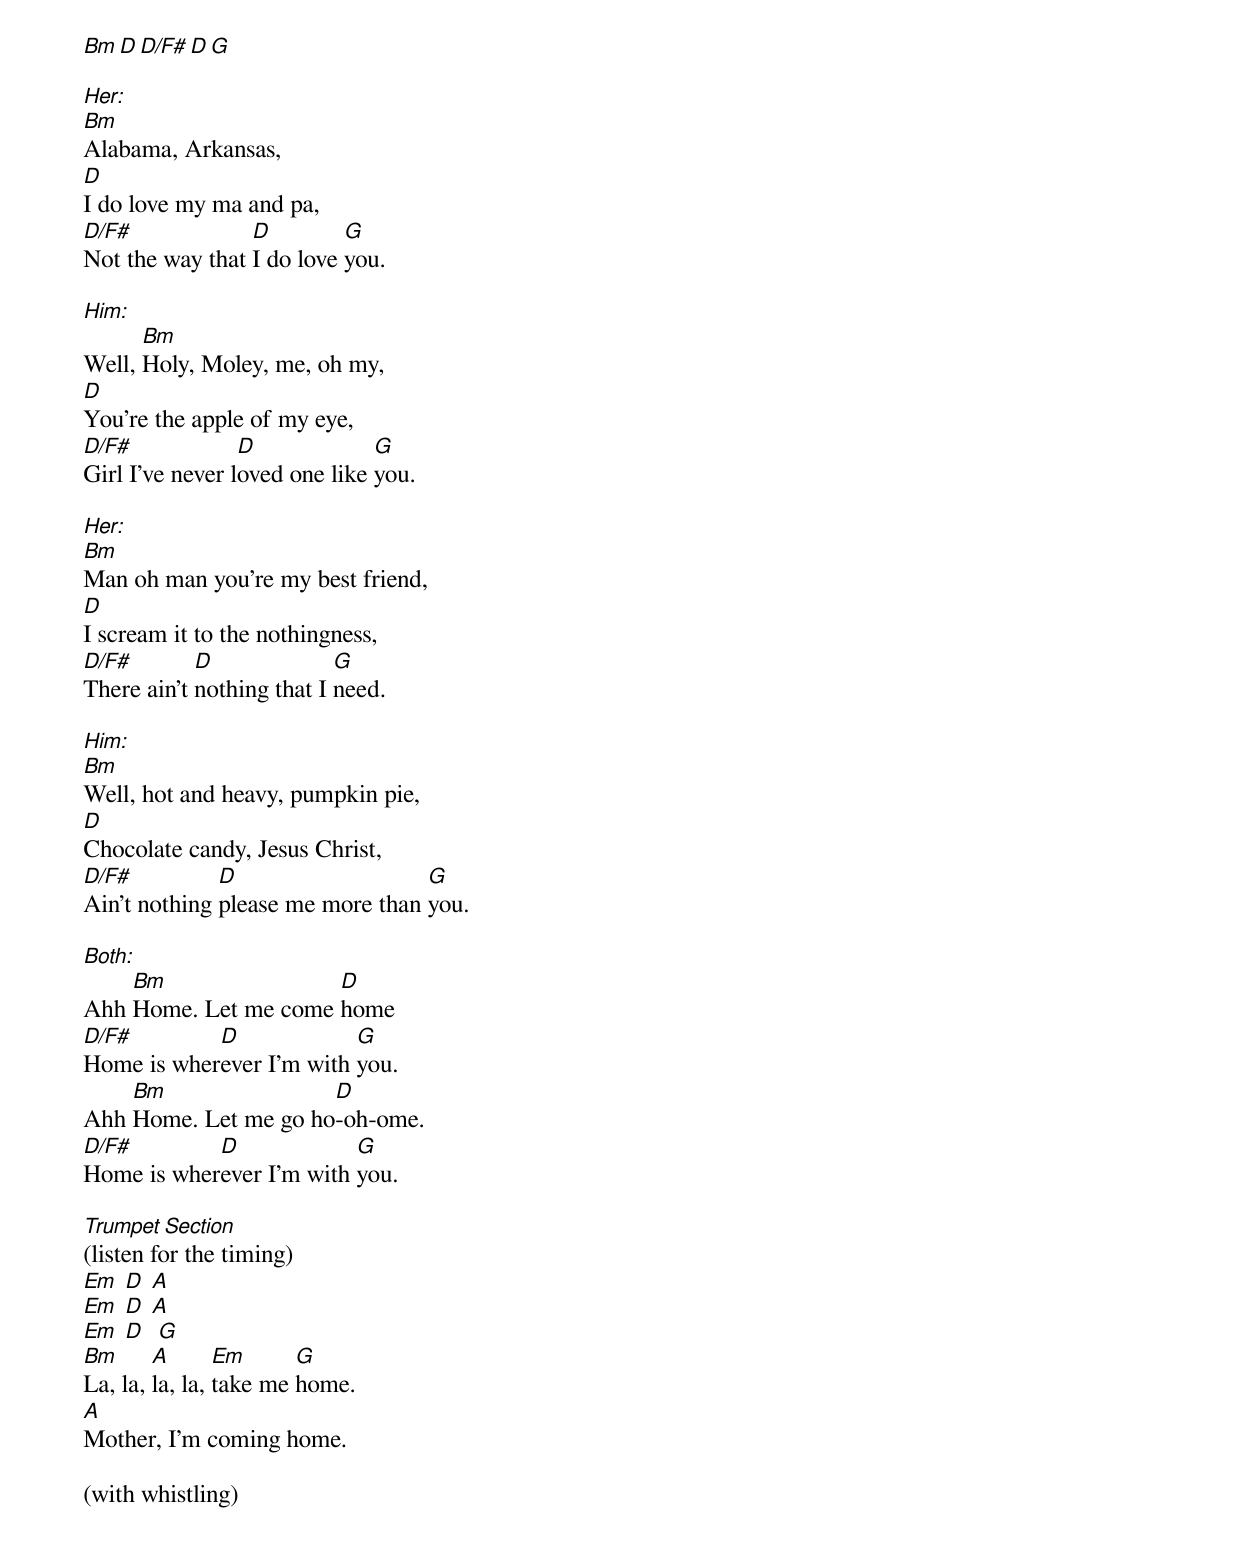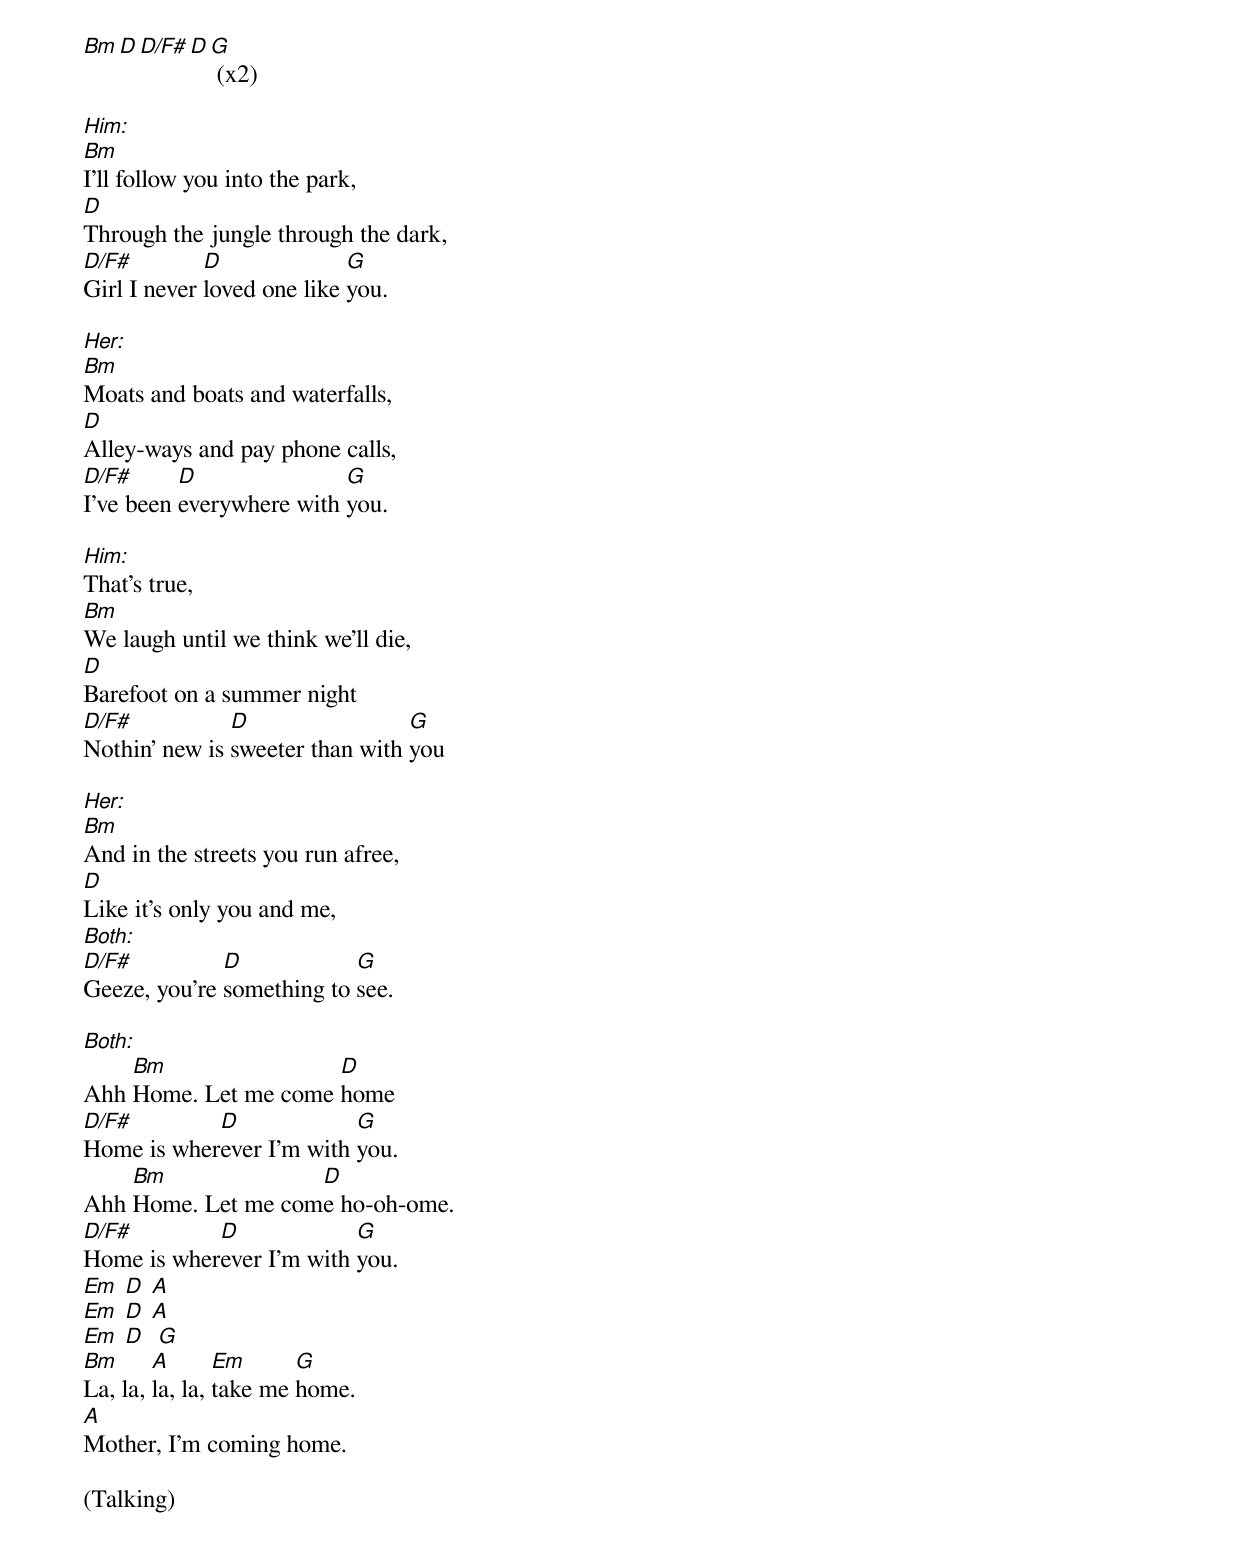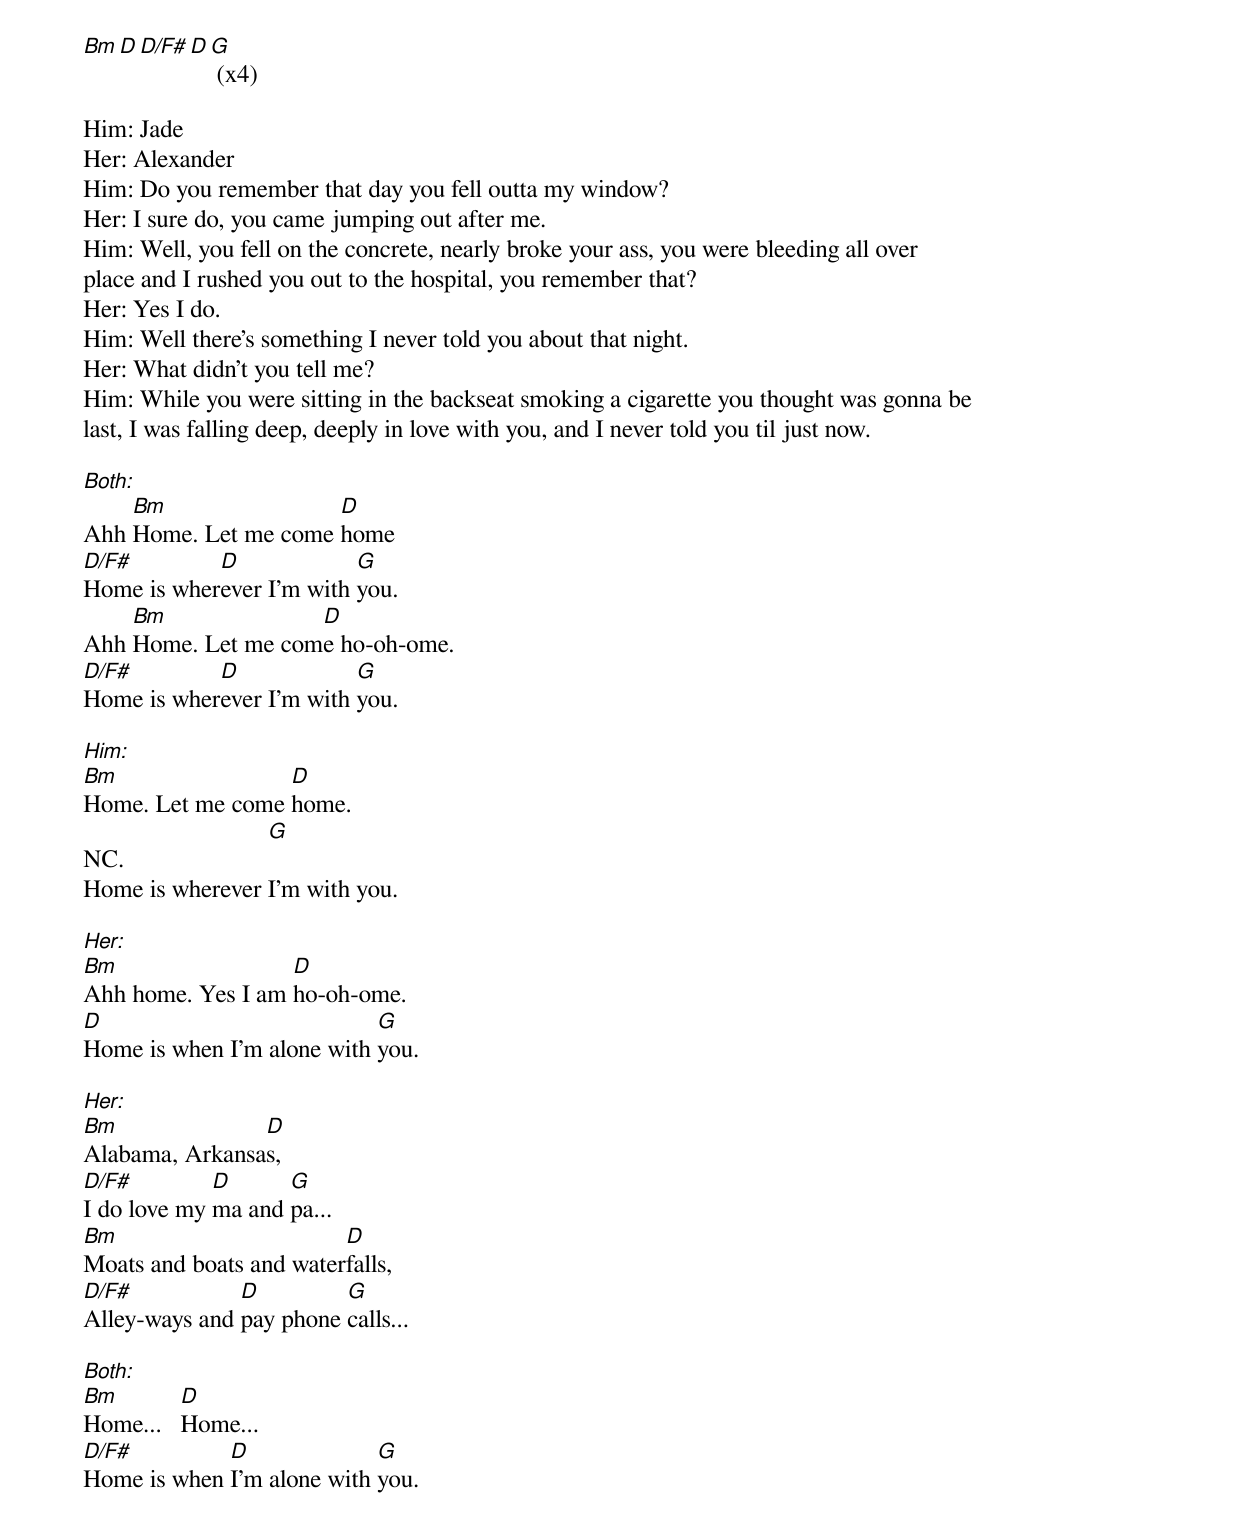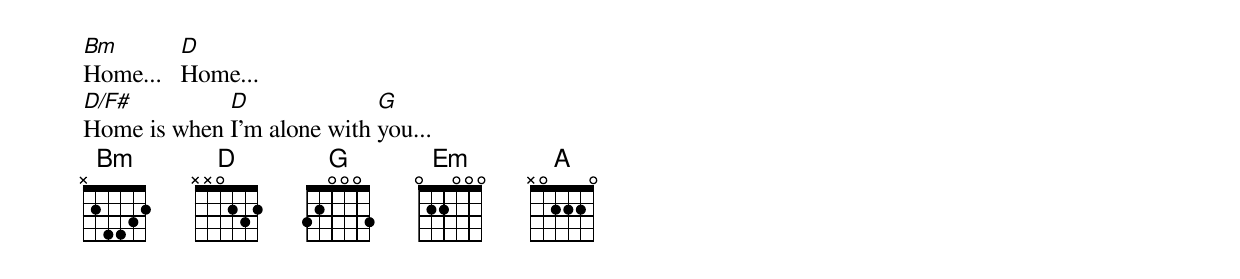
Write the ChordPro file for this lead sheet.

[Bm][D][D/F#][D][G]

[Her:]
[Bm]Alabama, Arkansas,
[D]I do love my ma and pa,
[D/F#]Not the way that [D]I do love [G]you.

[Him:]
Well, [Bm]Holy, Moley, me, oh my,
[D]You're the apple of my eye,
[D/F#]Girl I've never l[D]oved one like [G]you.

[Her:]
[Bm]Man oh man you're my best friend,
[D]I scream it to the nothingness,
[D/F#]There ain't [D]nothing that I [G]need.

[Him:]
[Bm]Well, hot and heavy, pumpkin pie,
[D]Chocolate candy, Jesus Christ,
[D/F#]Ain't nothing [D]please me more than [G]you.

[Both:]
Ahh [Bm]Home. Let me come [D]home
[D/F#]Home is wher[D]ever I'm with [G]you.
Ahh [Bm]Home. Let me go ho[D]-oh-ome.
[D/F#]Home is wher[D]ever I'm with [G]you.

[Trumpet Section]
(listen for the timing)
[Em] [D] [A]
[Em] [D] [A]
[Em] [D]  [G]
[Bm]La, la, [A]la, la, [Em]take me [G]home.
[A]Mother, I'm coming home.

(with whistling)
[Bm][D][D/F#][D][G] (x2)

[Him:]
[Bm]I'll follow you into the park,
[D]Through the jungle through the dark,
[D/F#]Girl I never [D]loved one like [G]you.

[Her:]
[Bm]Moats and boats and waterfalls,
[D]Alley-ways and pay phone calls,
[D/F#]I've been [D]everywhere with [G]you.

[Him:]
That's true,
[Bm]We laugh until we think we’ll die,
[D]Barefoot on a summer night
[D/F#]Nothin’ new is [D]sweeter than with [G]you

[Her:]
[Bm]And in the streets you run afree,
[D]Like it's only you and me,
[Both:]
[D/F#]Geeze, you're [D]something to [G]see.

[Both:]
Ahh [Bm]Home. Let me come [D]home
[D/F#]Home is wher[D]ever I'm with [G]you.
Ahh [Bm]Home. Let me com[D]e ho-oh-ome.
[D/F#]Home is wher[D]ever I'm with [G]you.
[Em] [D] [A]
[Em] [D] [A]
[Em] [D]  [G]
[Bm]La, la, [A]la, la, [Em]take me [G]home.
[A]Mother, I'm coming home.

(Talking)
[Bm][D][D/F#][D][G] (x4)

Him: Jade
Her: Alexander
Him: Do you remember that day you fell outta my window?
Her: I sure do, you came jumping out after me.
Him: Well, you fell on the concrete, nearly broke your ass, you were bleeding all over
place and I rushed you out to the hospital, you remember that?
Her: Yes I do.
Him: Well there's something I never told you about that night.
Her: What didn't you tell me?
Him: While you were sitting in the backseat smoking a cigarette you thought was gonna be
last, I was falling deep, deeply in love with you, and I never told you til just now.

[Both:]
Ahh [Bm]Home. Let me come [D]home
[D/F#]Home is wher[D]ever I'm with [G]you.
Ahh [Bm]Home. Let me com[D]e ho-oh-ome.
[D/F#]Home is wher[D]ever I'm with [G]you.

[Him:]
[Bm]Home. Let me come [D]home.
NC.                       [G]
Home is wherever I'm with you.

[Her:]
[Bm]Ahh home. Yes I am [D]ho-oh-ome.
[D]Home is when I'm alone with [G]you.

[Her:]
[Bm]Alabama, Arkansa[D]s,
[D/F#]I do love my [D]ma and [G]pa...
[Bm]Moats and boats and water[D]falls,
[D/F#]Alley-ways and [D]pay phone [G]calls...

[Both:]
[Bm]Home...   [D]Home...
[D/F#]Home is when [D]I'm alone with [G]you.
[Bm]Home...   [D]Home...
[D/F#]Home is when [D]I'm alone with [G]you...
